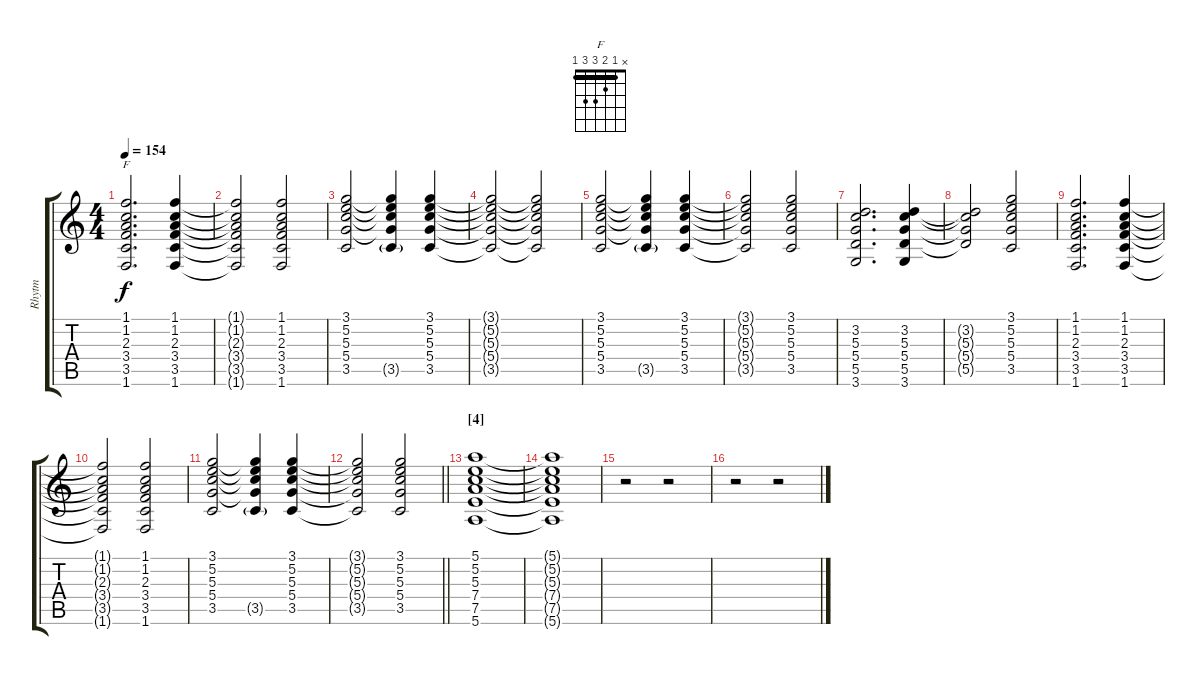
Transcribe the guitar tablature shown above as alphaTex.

\track ("Rhytm" "Rhytm") {instrument acousticguitarsteel}
\staff {score tabs}
\tuning (E4 B3 G3 D3 A2 E2) {hide}
\chord ("F" x 1 2 3 3 1) {barre 1}
\ts (4 4)
\tempo 154
\clef g2
\ks c
(1.1 1.2 2.3 3.4 3.5 1.6).2{d ch "F" dy f} (1.1 1.2 2.3 3.4 3.5 1.6).4 |
(1.1{t} 1.2{t} 2.3{t} 3.4{t} 3.5{t} 1.6{t}).2 (1.1 1.2 2.3 3.4 3.5 1.6).2 |
(3.1 5.2 5.3 5.4 3.5).2 (3.1{t} 5.2{t} 5.3{t} 5.4{t} 3.5{g}).4 (3.1 5.2 5.3 5.4 3.5).4 |
(3.1{t} 5.2{t} 5.3{t} 5.4{t} 3.5{t}).2 (3.1{t} 5.2{t} 5.3{t} 5.4{t} 3.5{t}).2 |
(3.1 5.2 5.3 5.4 3.5).2 (3.1{t} 5.2{t} 5.3{t} 5.4{t} 3.5{g}).4 (3.1 5.2 5.3 5.4 3.5).4 |
(3.1{t} 5.2{t} 5.3{t} 5.4{t} 3.5{t}).2 (3.1 5.2 5.3 5.4 3.5).2 |
(3.2 5.3 5.4 5.5 3.6).2{d} (3.2 5.3 5.4 5.5 3.6).4 |
(3.2{t} 5.3{t} 5.4{t} 5.5{t}).2 (3.1 5.2 5.3 5.4 3.5).2 |
(1.1 1.2 2.3 3.4 3.5 1.6).2{d} (1.1 1.2 2.3 3.4 3.5 1.6).4 |
(1.1{t} 1.2{t} 2.3{t} 3.4{t} 3.5{t} 1.6{t}).2 (1.1 1.2 2.3 3.4 3.5 1.6).2 |
(3.1 5.2 5.3 5.4 3.5).2 (3.1{t} 5.2{t} 5.3{t} 5.4{t} 3.5{g}).4 (3.1 5.2 5.3 5.4 3.5).4 |
\barLineRight lightlight
(3.1{t} 5.2{t} 5.3{t} 5.4{t} 3.5{t}).2 (3.1 5.2 5.3 5.4 3.5).2 |
\section ("" "[4]")
(5.1 5.2 5.3 7.4 7.5 5.6).1 |
(5.1{t} 5.2{t} 5.3{t} 7.4{t} 7.5{t} 5.6{t}).1 |
r.2 r.2 |
r.2 r.2
